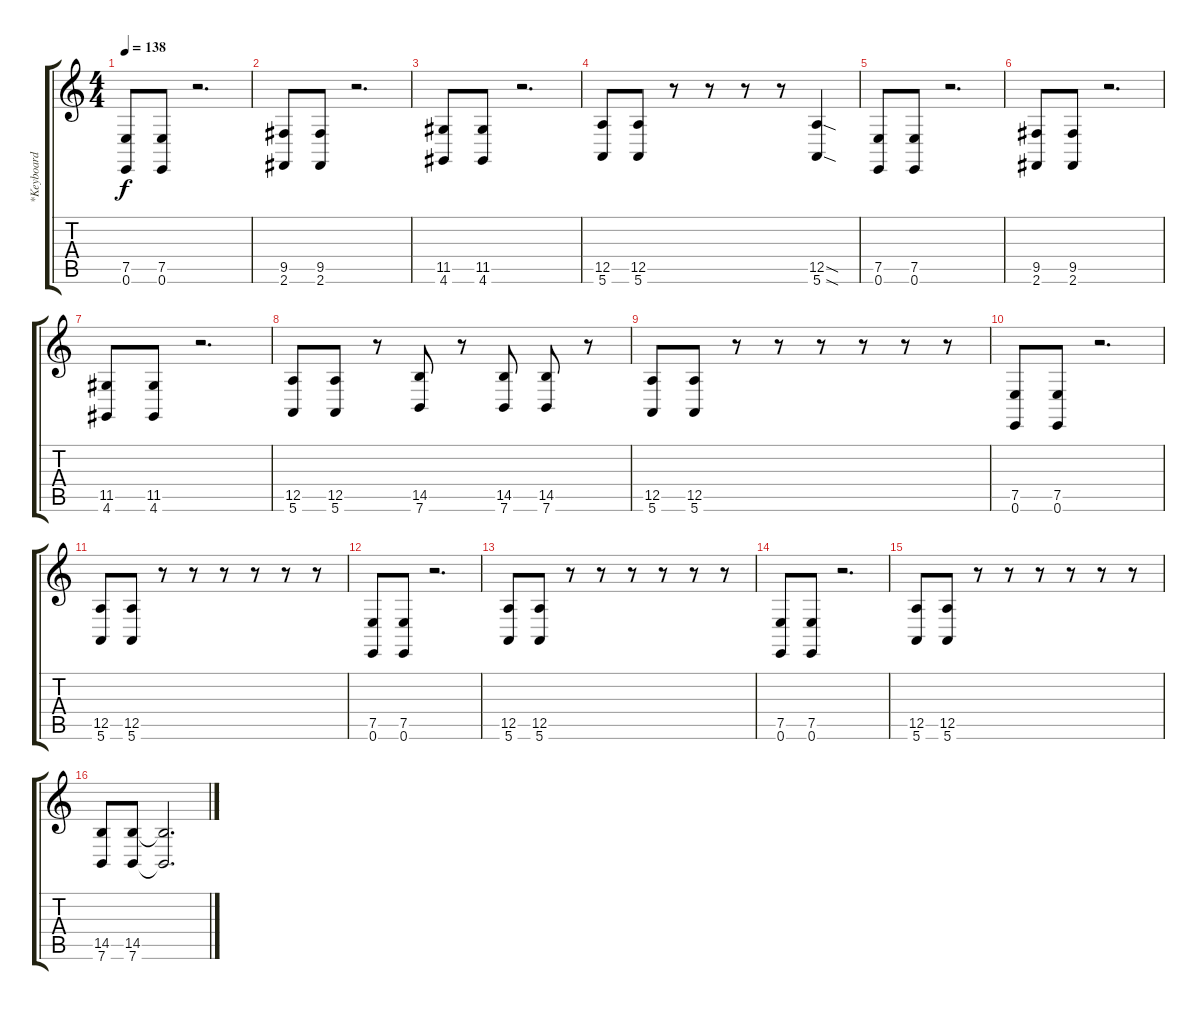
\track ("*Keyboard" "*Keyboard") {instrument lead2sawtooth}
\staff {score tabs}
\tuning (E4 B3 G3 D3 A2 E2) {hide}
\ts (4 4)
\tempo 138
\clef g2
\ks c
(7.5 0.6).8{dy f} (7.5 0.6).8 r.2{d} |
(9.5 2.6).8 (9.5 2.6).8 r.2{d} |
(11.5 4.6).8 (11.5 4.6).8 r.2{d} |
(12.5 5.6).8 (12.5 5.6).8 r.8 r.8 r.8 r.8 (12.5{sod} 5.6{sod}).4 |
(7.5 0.6).8 (7.5 0.6).8 r.2{d} |
(9.5 2.6).8 (9.5 2.6).8 r.2{d} |
(11.5 4.6).8 (11.5 4.6).8 r.2{d} |
(12.5 5.6).8 (12.5 5.6).8 r.8 (14.5 7.6).8 r.8 (14.5 7.6).8 (14.5 7.6).8 r.8 |
(12.5 5.6).8 (12.5 5.6).8 r.8 r.8 r.8 r.8 r.8 r.8 |
(7.5 0.6).8 (7.5 0.6).8 r.2{d} |
(12.5 5.6).8 (12.5 5.6).8 r.8 r.8 r.8 r.8 r.8 r.8 |
(7.5 0.6).8 (7.5 0.6).8 r.2{d} |
(12.5 5.6).8 (12.5 5.6).8 r.8 r.8 r.8 r.8 r.8 r.8 |
(7.5 0.6).8 (7.5 0.6).8 r.2{d} |
(12.5 5.6).8 (12.5 5.6).8 r.8 r.8 r.8 r.8 r.8 r.8 |
(14.5 7.6).8 (14.5 7.6).8 (14.5{t} 7.6{t}).2{d}
